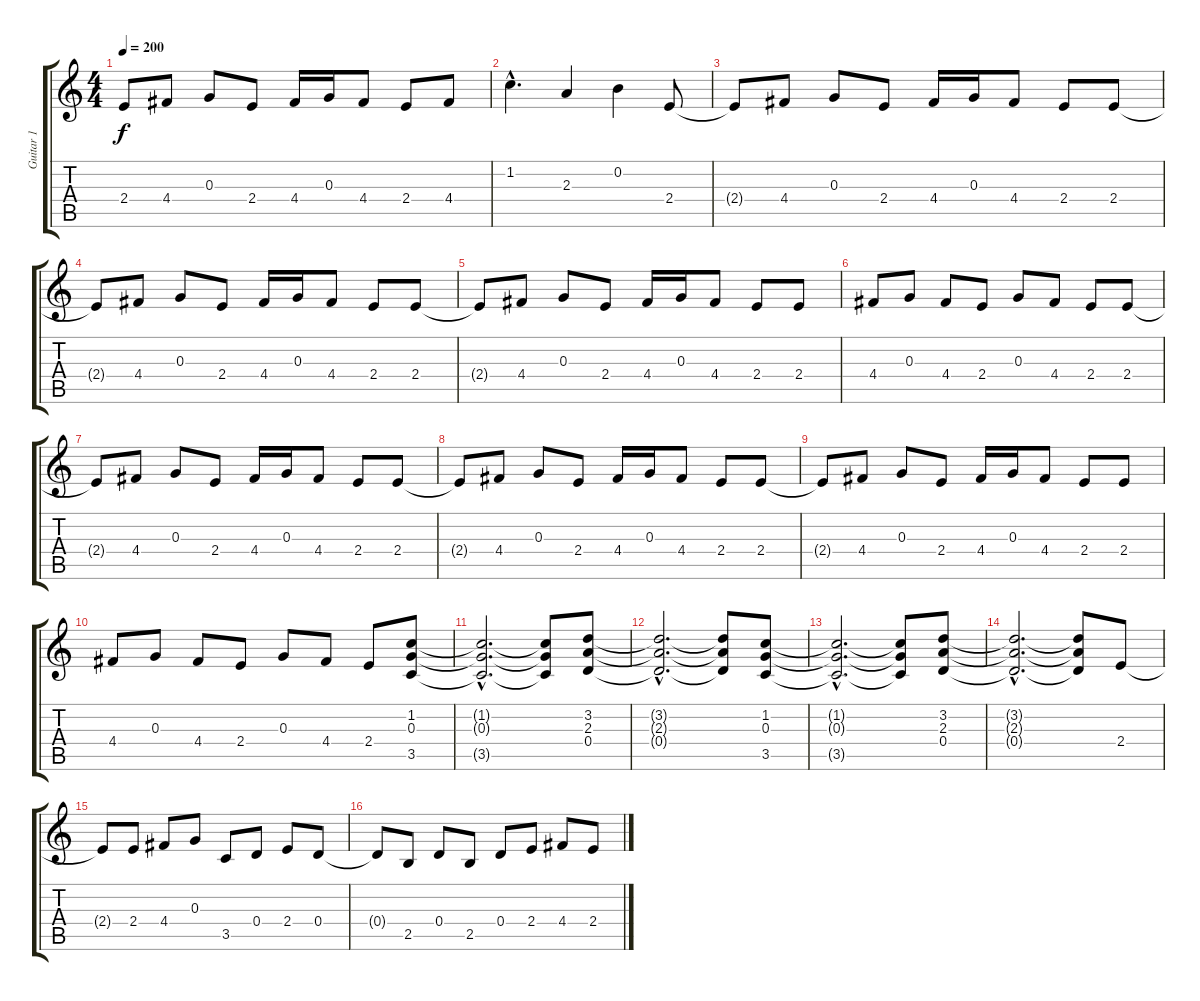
\track ("Guitar 1" "Guitar 1") {instrument distortionguitar}
\staff {score tabs}
\tuning (E4 B3 G3 D3 A2 E2) {hide}
\ts (4 4)
\tempo 200
\clef g2
\ks c
2.4{t}.8{dy f} 4.4.8 0.3.8 2.4.8 4.4.16 0.3.16 4.4.8 2.4.8 4.4.8 |
1.2{hac}.4{d} 2.3.4 0.2.4 2.4.8 |
2.4{t}.8 4.4.8 0.3.8 2.4.8 4.4.16 0.3.16 4.4.8 2.4.8 2.4.8 |
2.4{t}.8 4.4.8 0.3.8 2.4.8 4.4.16 0.3.16 4.4.8 2.4.8 2.4.8 |
2.4{t}.8 4.4.8 0.3.8 2.4.8 4.4.16 0.3.16 4.4.8 2.4.8 2.4.8 |
4.4.8 0.3.8 4.4.8 2.4.8 0.3.8 4.4.8 2.4.8 2.4.8 |
2.4{t}.8 4.4.8 0.3.8 2.4.8 4.4.16 0.3.16 4.4.8 2.4.8 2.4.8 |
2.4{t}.8 4.4.8 0.3.8 2.4.8 4.4.16 0.3.16 4.4.8 2.4.8 2.4.8 |
2.4{t}.8 4.4.8 0.3.8 2.4.8 4.4.16 0.3.16 4.4.8 2.4.8 2.4.8 |
4.4.8 0.3.8 4.4.8 2.4.8 0.3.8 4.4.8 2.4.8 (1.2 0.3 3.5).8 |
(1.2{hac t} 0.3{hac t} 3.5{hac t}).2{d} (1.2{t} 0.3{t} 3.5{t}).8 (3.2 2.3 0.4).8 |
(3.2{hac t} 2.3{hac t} 0.4{hac t}).2{d} (3.2{t} 2.3{t} 0.4{t}).8 (1.2 0.3 3.5).8 |
(1.2{hac t} 0.3{hac t} 3.5{hac t}).2{d} (1.2{t} 0.3{t} 3.5{t}).8 (3.2 2.3 0.4).8 |
(3.2{hac t} 2.3{hac t} 0.4{hac t}).2{d} (3.2{t} 2.3{t} 0.4{t}).8 2.4.8 |
2.4{t}.8 2.4.8 4.4.8 0.3.8 3.5.8 0.4.8 2.4.8 0.4.8 |
0.4{t}.8 2.5.8 0.4.8 2.5.8 0.4.8 2.4.8 4.4.8 2.4.8
